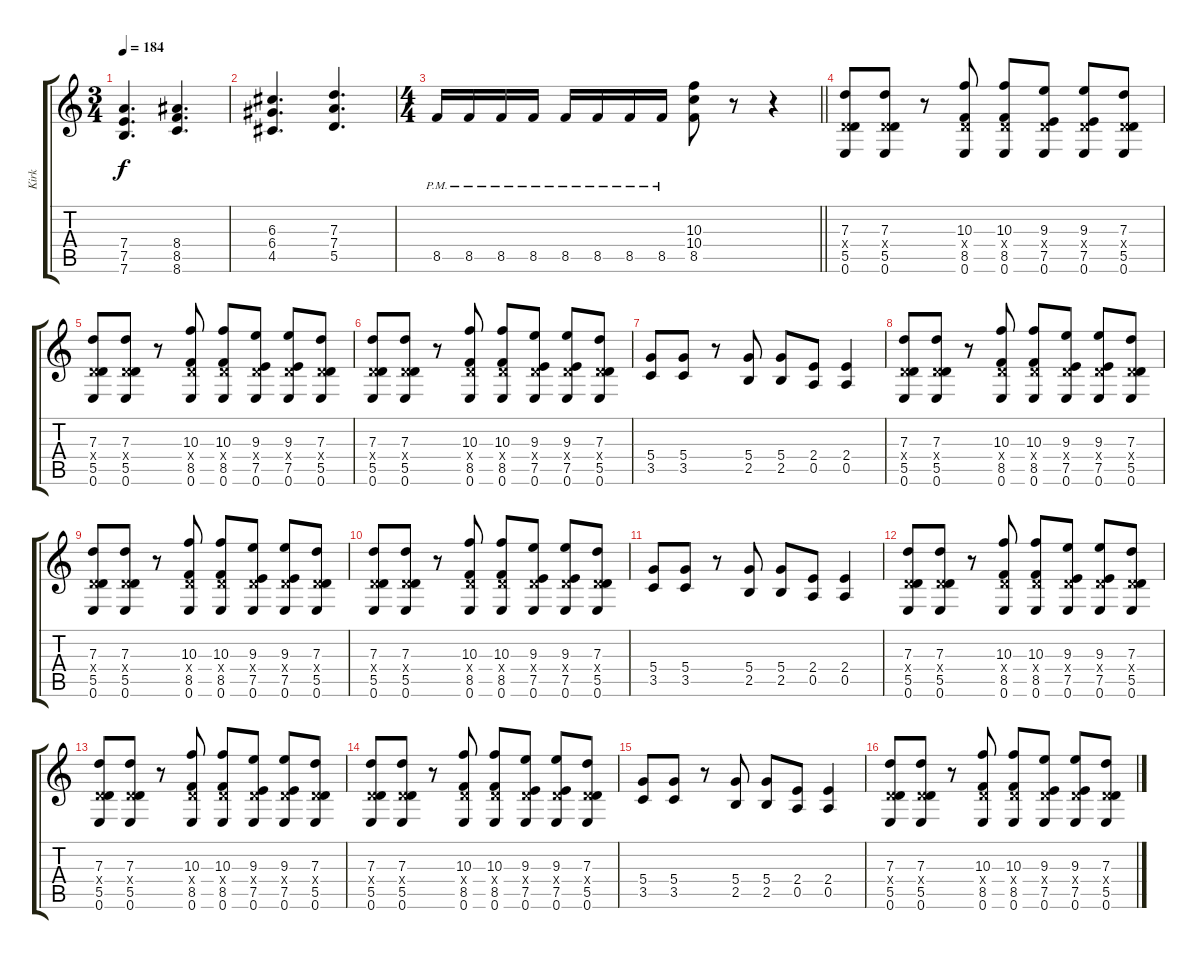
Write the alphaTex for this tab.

\track ("Kirk" "Kirk") {instrument distortionguitar}
\staff {score tabs}
\tuning (E4 B3 G3 D3 A2 E2) {hide}
\ts (3 4)
\tempo 184
\clef g2
\ks c
(7.4 7.5 7.6).4{d dy f} (8.4 8.5 8.6).4{d} |
(6.3 6.4 4.5).4{d} (7.3 7.4 5.5).4{d} |
\ts (4 4)
\barLineRight lightlight
8.5{pm}.16 8.5{pm}.16 8.5{pm}.16 8.5{pm}.16 8.5{pm}.16 8.5{pm}.16 8.5{pm}.16 8.5{pm}.16 (10.3 10.4 8.5).8 r.8 r.4 |
(7.3 0.4{x} 5.5 0.6).8 (7.3 0.4{x} 5.5 0.6).8 r.8 (10.3 0.4{x} 8.5 0.6).8 (10.3 0.4{x} 8.5 0.6).8 (9.3 0.4{x} 7.5 0.6).8 (9.3 0.4{x} 7.5 0.6).8 (7.3 0.4{x} 5.5 0.6).8 |
(7.3 0.4{x} 5.5 0.6).8 (7.3 0.4{x} 5.5 0.6).8 r.8 (10.3 0.4{x} 8.5 0.6).8 (10.3 0.4{x} 8.5 0.6).8 (9.3 0.4{x} 7.5 0.6).8 (9.3 0.4{x} 7.5 0.6).8 (7.3 0.4{x} 5.5 0.6).8 |
(7.3 0.4{x} 5.5 0.6).8 (7.3 0.4{x} 5.5 0.6).8 r.8 (10.3 0.4{x} 8.5 0.6).8 (10.3 0.4{x} 8.5 0.6).8 (9.3 0.4{x} 7.5 0.6).8 (9.3 0.4{x} 7.5 0.6).8 (7.3 0.4{x} 5.5 0.6).8 |
(5.4 3.5).8 (5.4 3.5).8 r.8 (5.4 2.5).8 (5.4 2.5).8 (2.4 0.5).8 (2.4 0.5).4 |
(7.3 0.4{x} 5.5 0.6).8 (7.3 0.4{x} 5.5 0.6).8 r.8 (10.3 0.4{x} 8.5 0.6).8 (10.3 0.4{x} 8.5 0.6).8 (9.3 0.4{x} 7.5 0.6).8 (9.3 0.4{x} 7.5 0.6).8 (7.3 0.4{x} 5.5 0.6).8 |
(7.3 0.4{x} 5.5 0.6).8 (7.3 0.4{x} 5.5 0.6).8 r.8 (10.3 0.4{x} 8.5 0.6).8 (10.3 0.4{x} 8.5 0.6).8 (9.3 0.4{x} 7.5 0.6).8 (9.3 0.4{x} 7.5 0.6).8 (7.3 0.4{x} 5.5 0.6).8 |
(7.3 0.4{x} 5.5 0.6).8 (7.3 0.4{x} 5.5 0.6).8 r.8 (10.3 0.4{x} 8.5 0.6).8 (10.3 0.4{x} 8.5 0.6).8 (9.3 0.4{x} 7.5 0.6).8 (9.3 0.4{x} 7.5 0.6).8 (7.3 0.4{x} 5.5 0.6).8 |
(5.4 3.5).8 (5.4 3.5).8 r.8 (5.4 2.5).8 (5.4 2.5).8 (2.4 0.5).8 (2.4 0.5).4 |
(7.3 0.4{x} 5.5 0.6).8 (7.3 0.4{x} 5.5 0.6).8 r.8 (10.3 0.4{x} 8.5 0.6).8 (10.3 0.4{x} 8.5 0.6).8 (9.3 0.4{x} 7.5 0.6).8 (9.3 0.4{x} 7.5 0.6).8 (7.3 0.4{x} 5.5 0.6).8 |
(7.3 0.4{x} 5.5 0.6).8 (7.3 0.4{x} 5.5 0.6).8 r.8 (10.3 0.4{x} 8.5 0.6).8 (10.3 0.4{x} 8.5 0.6).8 (9.3 0.4{x} 7.5 0.6).8 (9.3 0.4{x} 7.5 0.6).8 (7.3 0.4{x} 5.5 0.6).8 |
(7.3 0.4{x} 5.5 0.6).8 (7.3 0.4{x} 5.5 0.6).8 r.8 (10.3 0.4{x} 8.5 0.6).8 (10.3 0.4{x} 8.5 0.6).8 (9.3 0.4{x} 7.5 0.6).8 (9.3 0.4{x} 7.5 0.6).8 (7.3 0.4{x} 5.5 0.6).8 |
(5.4 3.5).8 (5.4 3.5).8 r.8 (5.4 2.5).8 (5.4 2.5).8 (2.4 0.5).8 (2.4 0.5).4 |
(7.3 0.4{x} 5.5 0.6).8 (7.3 0.4{x} 5.5 0.6).8 r.8 (10.3 0.4{x} 8.5 0.6).8 (10.3 0.4{x} 8.5 0.6).8 (9.3 0.4{x} 7.5 0.6).8 (9.3 0.4{x} 7.5 0.6).8 (7.3 0.4{x} 5.5 0.6).8
